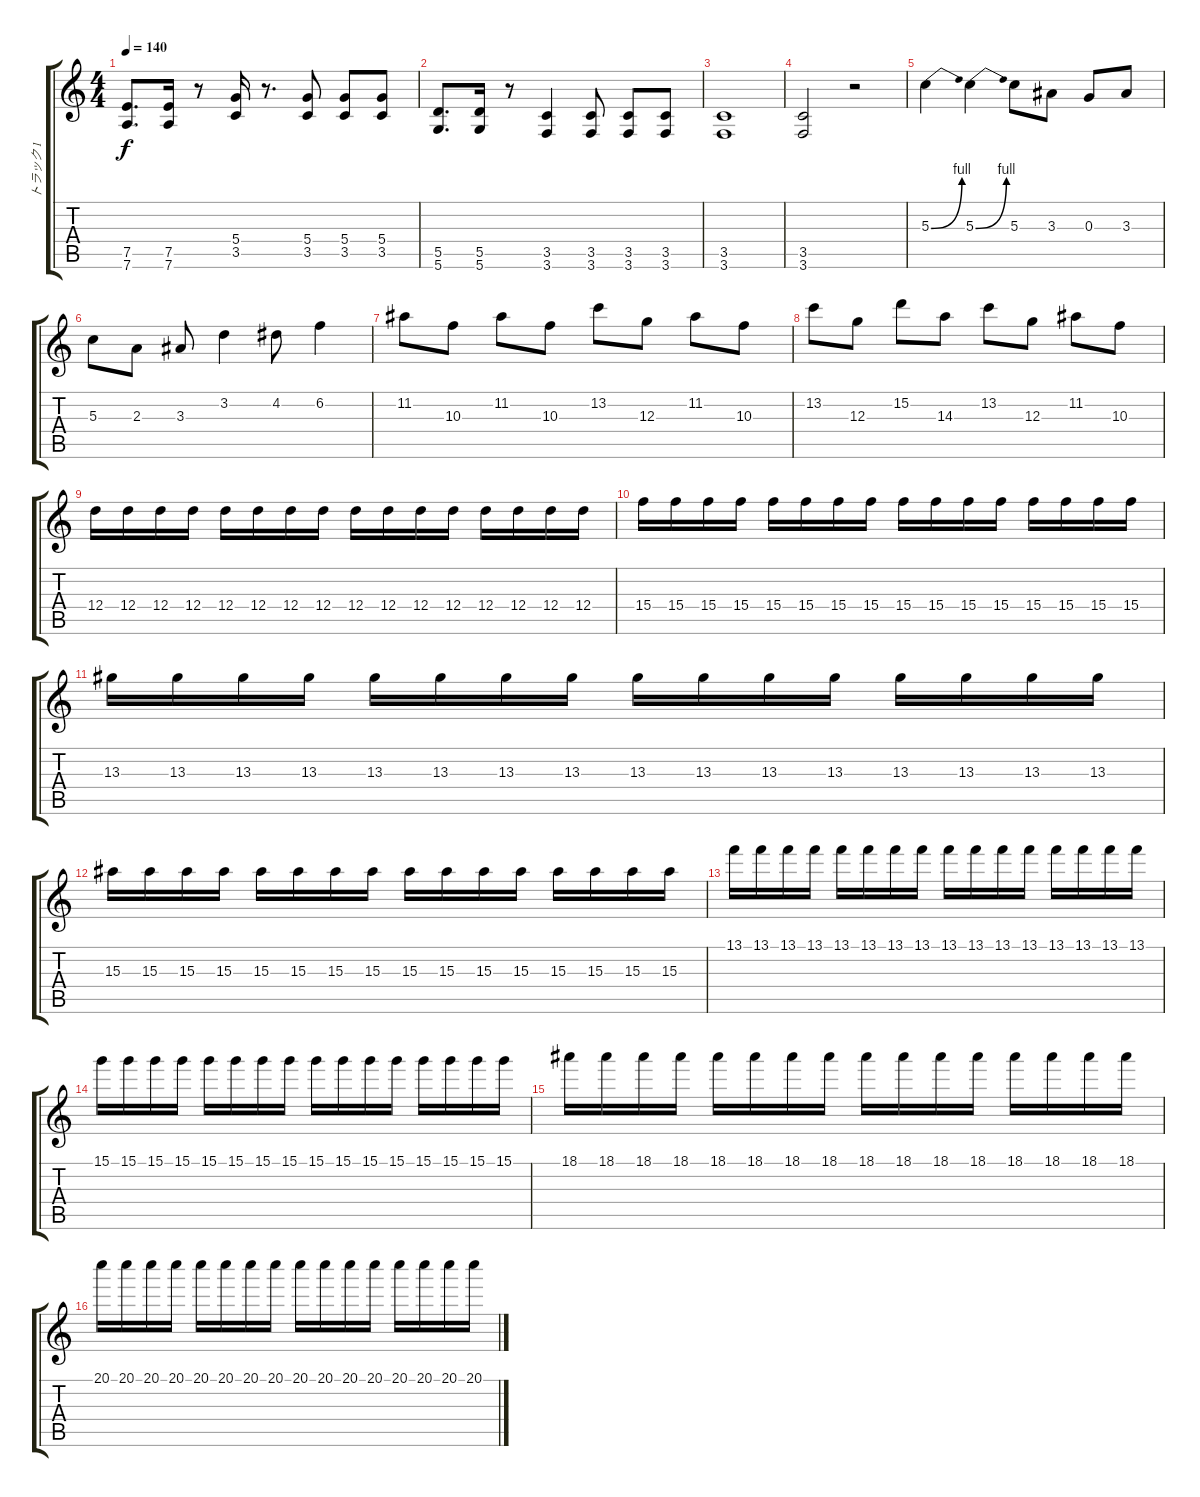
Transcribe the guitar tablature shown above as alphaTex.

\track ("トラック 1" "トラック 1") {instrument acousticguitarsteel}
\staff {score tabs}
\tuning (E4 B3 G3 D3 A2 D2) {hide}
\ts (4 4)
\tempo 140
\clef g2
\ks c
(7.5 7.6).8{d dy f} (7.5 7.6).16 r.8 (5.4 3.5).16 r.8{d} (5.4 3.5).8 (5.4 3.5).8 (5.4 3.5).8 |
(5.5 5.6).8{d} (5.5 5.6).16 r.8 (3.5 3.6).4 (3.5 3.6).8 (3.5 3.6).8 (3.5 3.6).8 |
(3.5 3.6).1 |
(3.5 3.6).2 r.2 |
5.3{be (bend 0 0 60 4)}.4 5.3{be (bend 0 0 60 4)}.4 5.3.8 3.3.8 0.3.8 3.3.8 |
5.3.8 2.3.8 3.3.8 3.2.4 4.2.8 6.2.4 |
11.2.8 10.3.8 11.2.8 10.3.8 13.2.8 12.3.8 11.2.8 10.3.8 |
13.2.8 12.3.8 15.2.8 14.3.8 13.2.8 12.3.8 11.2.8 10.3.8 |
12.4.16 12.4.16 12.4.16 12.4.16 12.4.16 12.4.16 12.4.16 12.4.16 12.4.16 12.4.16 12.4.16 12.4.16 12.4.16 12.4.16 12.4.16 12.4.16 |
15.4.16 15.4.16 15.4.16 15.4.16 15.4.16 15.4.16 15.4.16 15.4.16 15.4.16 15.4.16 15.4.16 15.4.16 15.4.16 15.4.16 15.4.16 15.4.16 |
13.3.16 13.3.16 13.3.16 13.3.16 13.3.16 13.3.16 13.3.16 13.3.16 13.3.16 13.3.16 13.3.16 13.3.16 13.3.16 13.3.16 13.3.16 13.3.16 |
15.3.16 15.3.16 15.3.16 15.3.16 15.3.16 15.3.16 15.3.16 15.3.16 15.3.16 15.3.16 15.3.16 15.3.16 15.3.16 15.3.16 15.3.16 15.3.16 |
13.1.16 13.1.16 13.1.16 13.1.16 13.1.16 13.1.16 13.1.16 13.1.16 13.1.16 13.1.16 13.1.16 13.1.16 13.1.16 13.1.16 13.1.16 13.1.16 |
15.1.16 15.1.16 15.1.16 15.1.16 15.1.16 15.1.16 15.1.16 15.1.16 15.1.16 15.1.16 15.1.16 15.1.16 15.1.16 15.1.16 15.1.16 15.1.16 |
18.1.16 18.1.16 18.1.16 18.1.16 18.1.16 18.1.16 18.1.16 18.1.16 18.1.16 18.1.16 18.1.16 18.1.16 18.1.16 18.1.16 18.1.16 18.1.16 |
20.1.16 20.1.16 20.1.16 20.1.16 20.1.16 20.1.16 20.1.16 20.1.16 20.1.16 20.1.16 20.1.16 20.1.16 20.1.16 20.1.16 20.1.16 20.1.16
